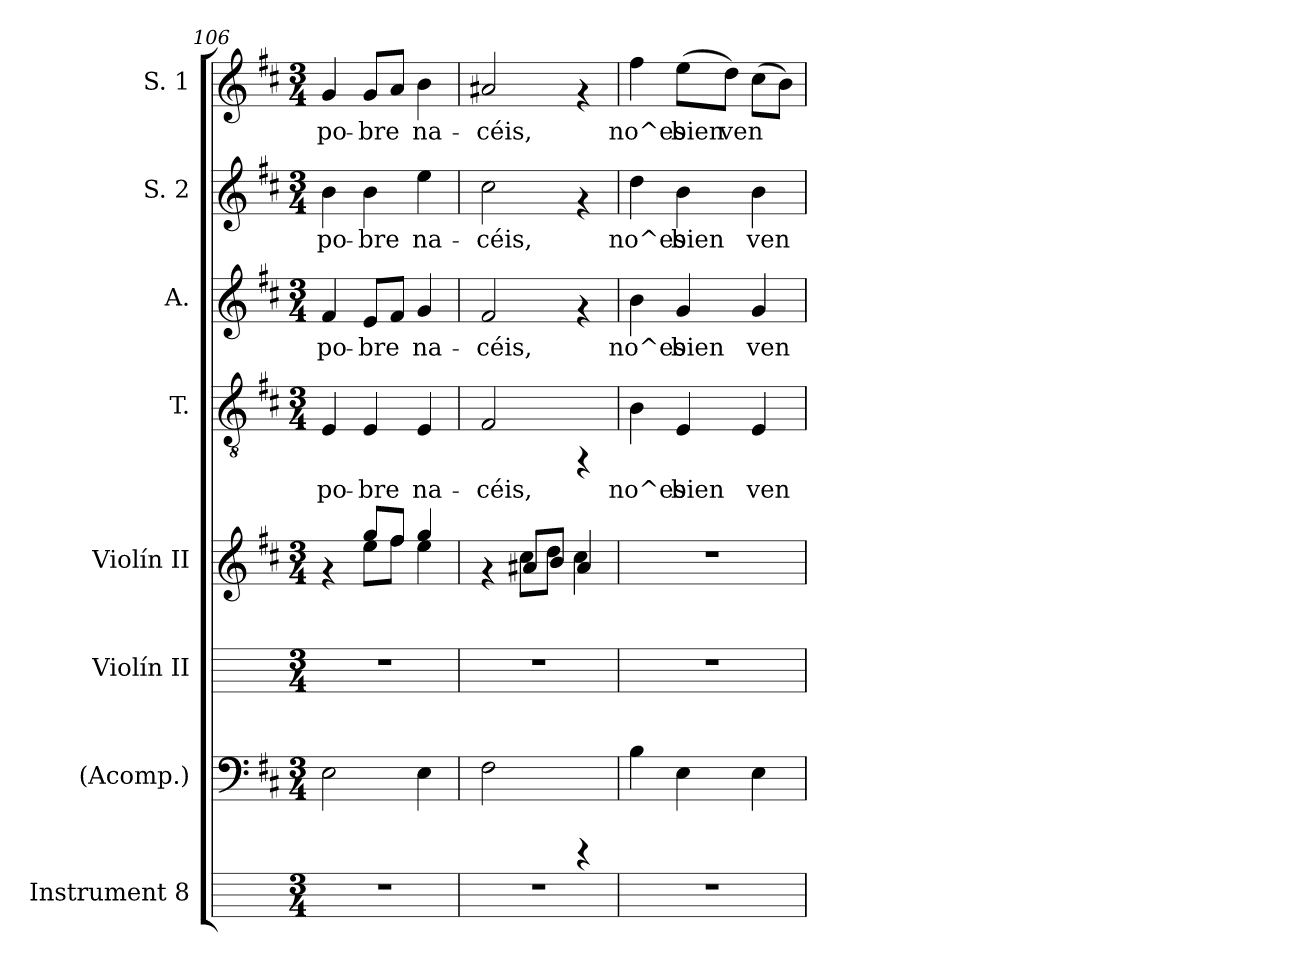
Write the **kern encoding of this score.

**kern	**kern	**kern	**kern	**kern	**text	**kern	**text	**kern	**text	**kern	**text
*part8	*part7	*part6	*part5	*part4	*part4	*part3	*part3	*part2	*part2	*part1	*part1
*staff8	*staff7	*staff6	*staff5	*staff4	*staff4	*staff3	*staff3	*staff2	*staff2	*staff1	*staff1
*I"Instrument 8	*I"(Acomp.)	*I"Violín II	*I"Violín II	*I"T.	*	*I"A.	*	*I"S. 2	*	*I"S. 1	*
*	*	*	*I'Violín I	*I'T.	*	*I'A.	*	*I'S. 2	*	*I'S. 1	*
*	*clefF4	*	*clefG2	*clefGv2	*	*clefG2	*	*clefG2	*	*clefG2	*
*k[]	*k[f#c#]	*k[]	*k[f#c#]	*k[f#c#]	*	*k[f#c#]	*	*k[f#c#]	*	*k[f#c#]	*
*C:	*D:	*C:	*D:	*D:	*	*D:	*	*D:	*	*D:	*
*M3/4	*M3/4	*M3/4	*M3/4	*M3/4	*	*M3/4	*	*M3/4	*	*M3/4	*
=106	=106	=106	=106	=106	=106	=106	=106	=106	=106	=106	=106
*	*	*	*^	*	*	*	*	*	*	*	*
!	!	!	!	!	!	!LO:LY:b:cj	!	!LO:LY:b	!	!LO:LY:b:cj	!	!LO:LY:b:cj
2.r	2E\	2.r	4rf	4ryy	4E/	po-	4f#/	po-	4b\	po-	4g/	po-
!	!	!	!	!	!	!LO:LY:b:cj	!	!LO:LY:b	!	!LO:LY:b:cj	!	!LO:LY:b:cj
.	.	.	8gg/L	8ee\L	4E/	-bre	8e/L	-bre	4b\	-bre	8g/L	-bre
!	!	!	!	!	!	!	!	!LO:LY:b	!	!	!	!LO:LY:b:cj
.	.	.	8ff#/J	8ff#\J	.	.	8f#/J	.	.	.	8a/J	.
!	!	!	!	!	!	!LO:LY:b:cj	!	!LO:LY:b	!	!LO:LY:b:cj	!	!LO:LY:b:cj
.	4E\	.	4gg/	4ee\	4E/	na-	4g/	na-	4ee\	na-	4b\	na-
!!LO:PB:g=z
=107	=107	=107	=107	=107	=107	=107	=107	=107	=107	=107	=107	=107
!	!	!	!	!	!	!LO:LY:b:cj	!	!LO:LY:b	!	!LO:LY:b:cj	!	!LO:LY:b:cj
2.r	2F#\	2.r	4rf	4ryy	2F#/	-céis,	2f#/	-céis,	2cc#\	-céis,	2a#X/	-céis,
.	.	.	8a#X/L	8cc#\L	.	.	.	.	.	.	.	.
.	.	.	8b/J	8dd\J	.	.	.	.	.	.	.	.
.	4rCCC	.	4a#/	4cc#\	4rFF	.	4rf	.	4rf	.	4rf	.
=108	=108	=108	=108	=108	=108	=108	=108	=108	=108	=108	=108	=108
!	!	!	!	!	!	!LO:LY:b:cj	!	!LO:LY:b	!	!LO:LY:b:cj	!	!LO:LY:b:cj
*	*	*	*v	*v	*	*	*	*	*	*	*	*
2.r	4B\	2.r	2.r	4B\	no^es	4b\	no^es	4dd\	no^es	4ff#\	no^es
!	!	!	!	!	!LO:LY:b:cj	!	!LO:LY:b	!	!LO:LY:b:cj	!	!LO:LY:b:cj
.	4E\	.	.	4E/	bien	4g/	bien	4b\	bien	(>8ee\L	bien
!	!	!	!	!	!	!	!	!	!	!	!LO:LY:b:cj
.	.	.	.	.	.	.	.	.	.	8dd\J)	ven-
!	!	!	!	!	!LO:LY:b:cj	!	!LO:LY:b	!	!LO:LY:b:cj	!	!LO:LY:b:cj
.	4E\	.	.	4E/	ven-	4g/	ven-	4b\	ven-	(>8cc#\L	--
!	!	!	!	!	!	!	!	!	!	!	!LO:LY:b:cj
.	.	.	.	.	.	.	.	.	.	8b\J)	--
=	=	=	=	=	=	=	=	=	=	=	=
*-	*-	*-	*-	*-	*-	*-	*-	*-	*-	*-	*-
